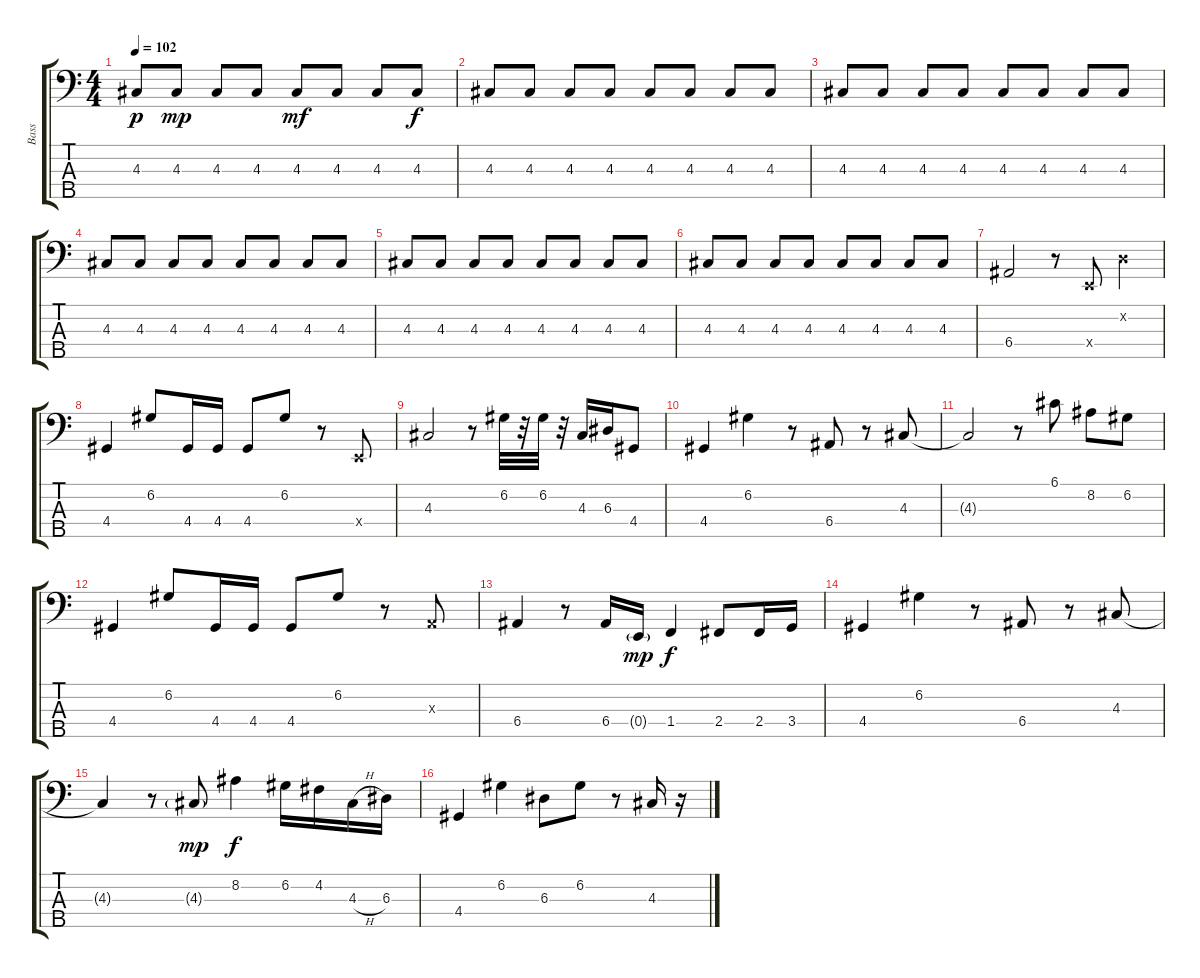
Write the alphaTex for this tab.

\track ("Bass" "Bass") {instrument electricbassfinger}
\staff {score tabs}
\tuning (G2 D2 A1 E1 B0) {hide}
\ts (4 4)
\tempo 102
\clef f4
\ks c
4.3.8{dy p} 4.3.8{dy mp} 4.3.8 4.3.8 4.3.8{dy mf} 4.3.8 4.3.8 4.3.8{dy f} |
4.3.8 4.3.8 4.3.8 4.3.8 4.3.8 4.3.8 4.3.8 4.3.8 |
4.3.8 4.3.8 4.3.8 4.3.8 4.3.8 4.3.8 4.3.8 4.3.8 |
4.3.8 4.3.8 4.3.8 4.3.8 4.3.8 4.3.8 4.3.8 4.3.8 |
4.3.8 4.3.8 4.3.8 4.3.8 4.3.8 4.3.8 4.3.8 4.3.8 |
4.3.8 4.3.8 4.3.8 4.3.8 4.3.8 4.3.8 4.3.8 4.3.8 |
6.4.2 r.8 0.4{x}.8 0.2{x}.4 |
4.4.4 6.2.8 4.4.16 4.4.16 4.4.8 6.2.8 r.8 0.4{x}.8 |
4.3.2 r.8 6.2.32 r.32 6.2.32 r.32 4.3.16 6.3.16 4.4.8 |
4.4.4 6.2.4 r.8 6.4.8 r.8 4.3.8 |
4.3{t}.2 r.8 6.1.8 8.2.8 6.2.8 |
4.4.4 6.2.8 4.4.16 4.4.16 4.4.8 6.2.8 r.8 0.3{x}.8 |
6.4.4 r.8 6.4.16 0.4{g}.16{dy mp} 1.4.4{dy f} 2.4.8 2.4.16 3.4.16 |
4.4.4 6.2.4 r.8 6.4.8 r.8 4.3.8 |
4.3{t}.4 r.8 4.3{g}.8{dy mp} 8.2.4{dy f} 6.2.16 4.2.16 4.3{h}.16 6.3.16 |
4.4.4 6.2.4 6.3.8 6.2.8 r.8 4.3.16 r.16
